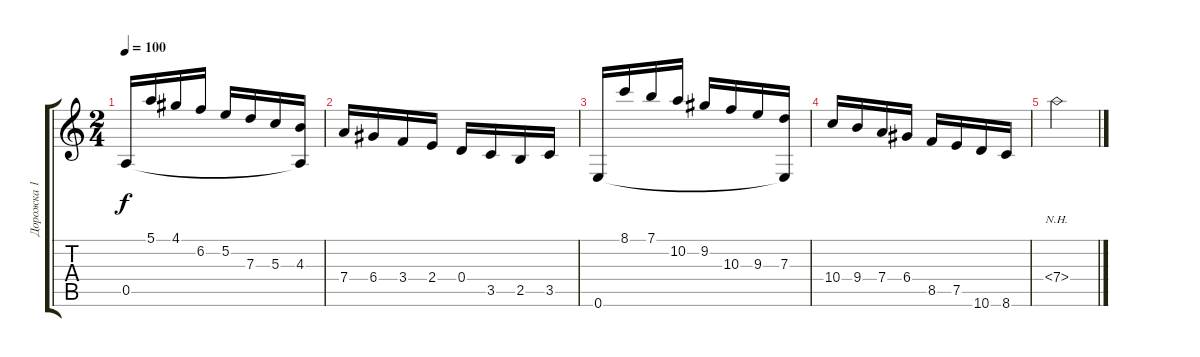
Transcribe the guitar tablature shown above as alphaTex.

\track ("Дорожка 1" "Дорожка 1") {instrument acousticguitarnylon}
\staff {score tabs}
\tuning (E4 B3 G3 D3 A2 E2) {hide}
\ts (2 4)
\tempo 100
\clef g2
\ks aminor
0.5.16{dy f} 5.1.16 4.1.16 6.2.16 5.2.16 7.3.16 5.3.16 (4.3 0.5{t}).16 |
7.4.16 6.4.16 3.4.16 2.4.16 0.4.16 3.5.16 2.5.16 3.5.16 |
0.6.16 8.1.16 7.1.16 10.2.16 9.2.16 10.3.16 9.3.16 (7.3 0.6{t}).16 |
10.4.16 9.4.16 7.4.16 6.4.16 8.5.16 7.5.16 10.6.16 8.6.16 |
7.4{nh}.2
